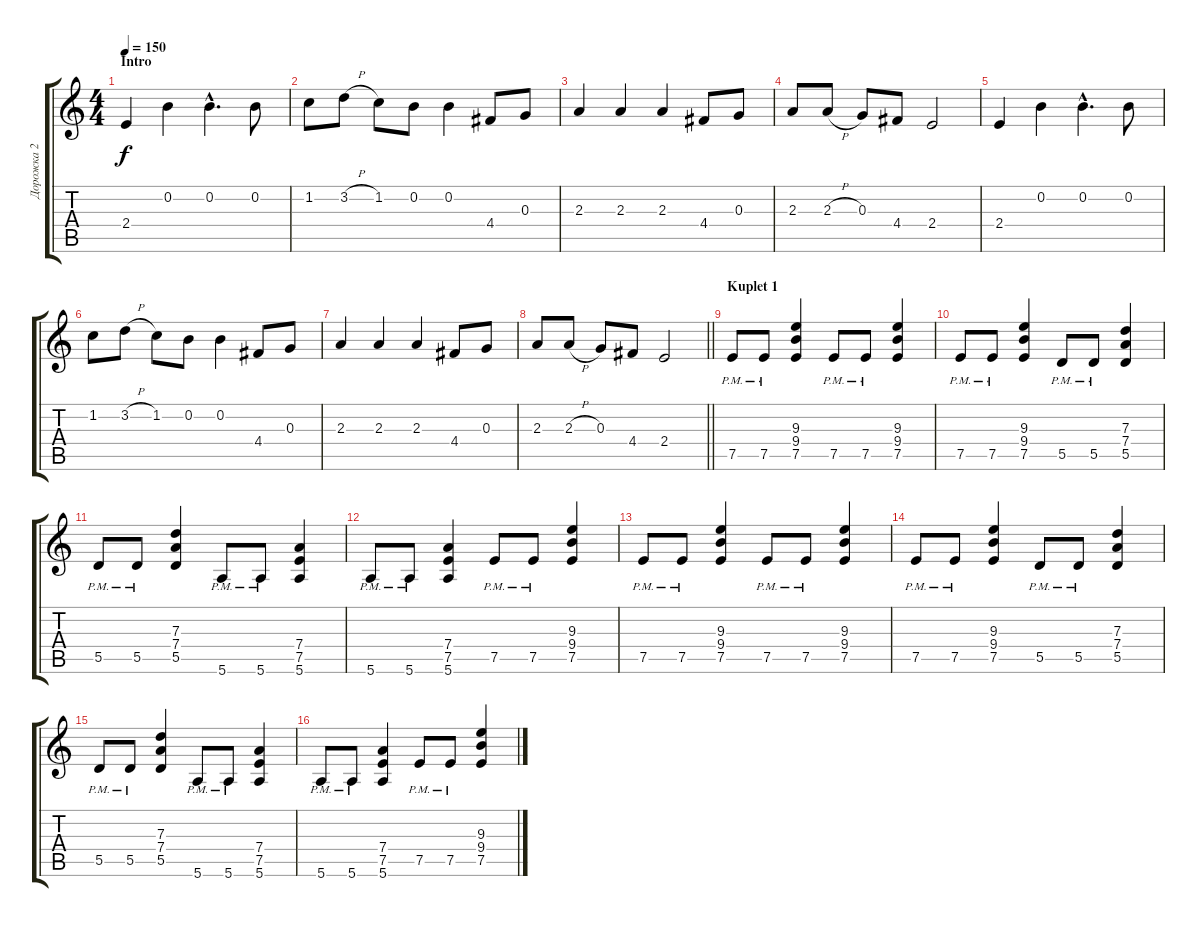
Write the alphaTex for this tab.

\track ("Дорожка 2" "Дорожка 2") {instrument acousticguitarsteel}
\staff {score tabs}
\tuning (E4 B3 G3 D3 A2 E2) {hide}
\ts (4 4)
\section ("" "Intro")
\tempo 150
\clef g2
\ks c
2.4.4{dy f instrument acousticguitarsteel} 0.2.4 0.2{hac}.4{d} 0.2.8 |
1.2.8 3.2{h}.8 1.2.8 0.2.8 0.2.4 4.4.8 0.3.8 |
2.3.4 2.3.4 2.3.4 4.4.8 0.3.8 |
2.3.8 2.3{h}.8 0.3.8 4.4.8 2.4.2 |
2.4.4 0.2.4 0.2{hac}.4{d} 0.2.8 |
1.2.8 3.2{h}.8 1.2.8 0.2.8 0.2.4 4.4.8 0.3.8 |
2.3.4 2.3.4 2.3.4 4.4.8 0.3.8 |
\barLineRight lightlight
2.3.8 2.3{h}.8 0.3.8 4.4.8 2.4.2 |
\section ("" "Kuplet 1")
7.5{pm}.8 7.5{pm}.8 (9.3 9.4 7.5).4 7.5{pm}.8 7.5{pm}.8 (9.3 9.4 7.5).4 |
7.5{pm}.8 7.5{pm}.8 (9.3 9.4 7.5).4 5.5{pm}.8 5.5{pm}.8 (7.3 7.4 5.5).4 |
5.5{pm}.8 5.5{pm}.8 (7.3 7.4 5.5).4 5.6{pm}.8 5.6{pm}.8 (7.4 7.5 5.6).4 |
5.6{pm}.8 5.6{pm}.8 (7.4 7.5 5.6).4 7.5{pm}.8 7.5{pm}.8 (9.3 9.4 7.5).4 |
7.5{pm}.8 7.5{pm}.8 (9.3 9.4 7.5).4 7.5{pm}.8 7.5{pm}.8 (9.3 9.4 7.5).4 |
7.5{pm}.8 7.5{pm}.8 (9.3 9.4 7.5).4 5.5{pm}.8 5.5{pm}.8 (7.3 7.4 5.5).4 |
5.5{pm}.8 5.5{pm}.8 (7.3 7.4 5.5).4 5.6{pm}.8 5.6{pm}.8 (7.4 7.5 5.6).4 |
5.6{pm}.8 5.6{pm}.8 (7.4 7.5 5.6).4 7.5{pm}.8 7.5{pm}.8 (9.3 9.4 7.5).4
